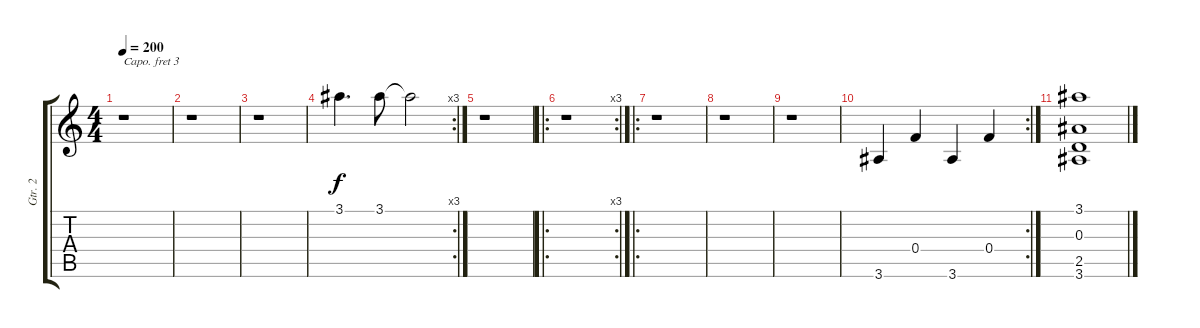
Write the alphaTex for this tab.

\track ("Gtr. 2" "Gtr. 2") {instrument acousticguitarsteel}
\staff {score tabs}
\capo 3
\tuning (E4 B3 G3 D3 A2 E2) {hide}
\ts (4 4)
\tempo 200
\clef g2
\ks c
r.1{dy f} |
r.1 |
r.1 |
\rc 3
3.1.4{d} 3.1.8 3.1{t}.2 |
r.1 |
\ro
\rc 3
r.1 |
\ro
r.1 |
r.1 |
r.1 |
\rc 2
3.6.4 0.4.4 3.6.4 0.4.4 |
(3.1 0.3 2.5 3.6).1
